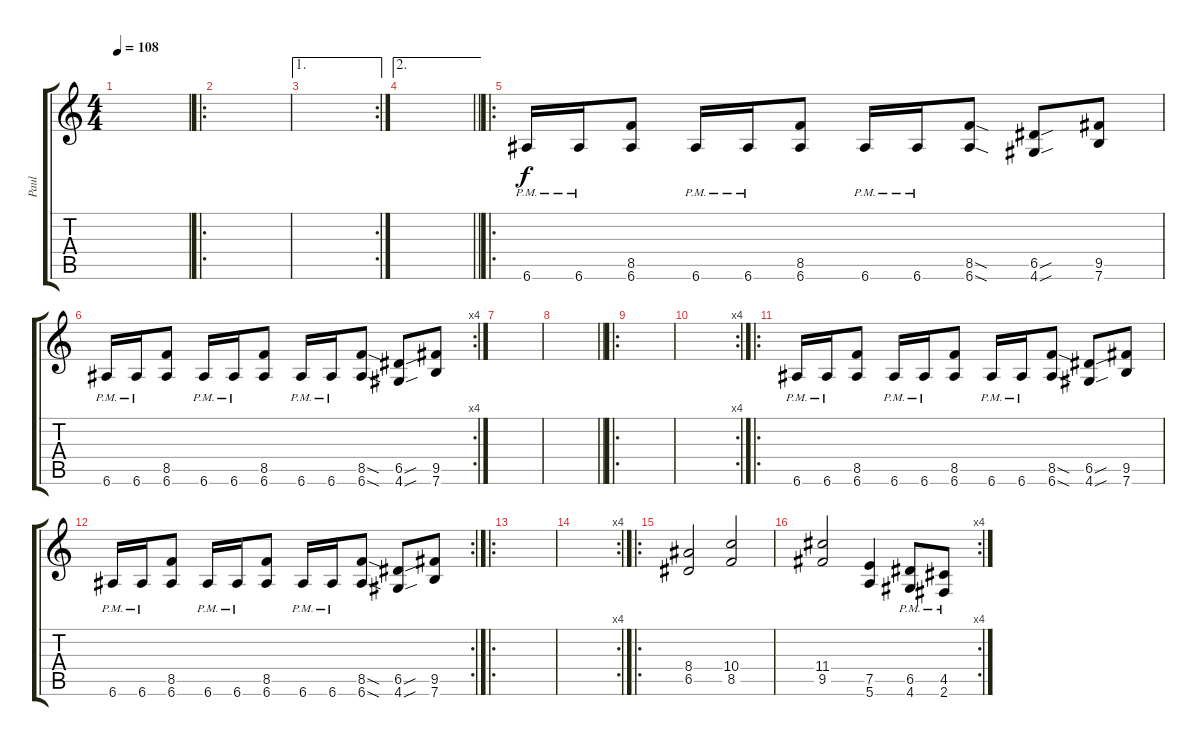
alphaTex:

\track ("Paul" "Paul") {instrument overdrivenguitar}
\staff {score tabs}
\tuning (E4 B3 G3 D3 A2 E2) {hide}
\ts (4 4)
\tempo 108
\clef g2
\ks c
|
\ro
|
\ae 1
\rc 2
|
\ae 2
\barLineRight lightlight
|
\ro
6.6{pm}.16 6.6{pm}.16 (8.5 6.6).8 6.6{pm}.16 6.6{pm}.16 (8.5 6.6).8 6.6{pm}.16 6.6{pm}.16 (8.5{sod} 6.6{sod}).8 (6.5{sou} 4.6{sou}).8 (9.5 7.6).8 |
\rc 4
6.6{pm}.16 6.6{pm}.16 (8.5 6.6).8 6.6{pm}.16 6.6{pm}.16 (8.5 6.6).8 6.6{pm}.16 6.6{pm}.16 (8.5{sod} 6.6{sod}).8 (6.5{sou} 4.6{sou}).8 (9.5 7.6).8 |
|
\barLineRight lightlight
|
\ro
|
\rc 4
|
\ro
6.6{pm}.16 6.6{pm}.16 (8.5 6.6).8 6.6{pm}.16 6.6{pm}.16 (8.5 6.6).8 6.6{pm}.16 6.6{pm}.16 (8.5{sod} 6.6{sod}).8 (6.5{sou} 4.6{sou}).8 (9.5 7.6).8 |
\rc 2
6.6{pm}.16 6.6{pm}.16 (8.5 6.6).8 6.6{pm}.16 6.6{pm}.16 (8.5 6.6).8 6.6{pm}.16 6.6{pm}.16 (8.5{sod} 6.6{sod}).8 (6.5{sou} 4.6{sou}).8 (9.5 7.6).8 |
\ro
|
\rc 4
|
\ro
(8.4 6.5).2 (10.4 8.5).2 |
\rc 4
(11.4 9.5).2 (7.5 5.6).4 (6.5{pm} 4.6{pm}).8 (4.5{pm} 2.6{pm}).8
